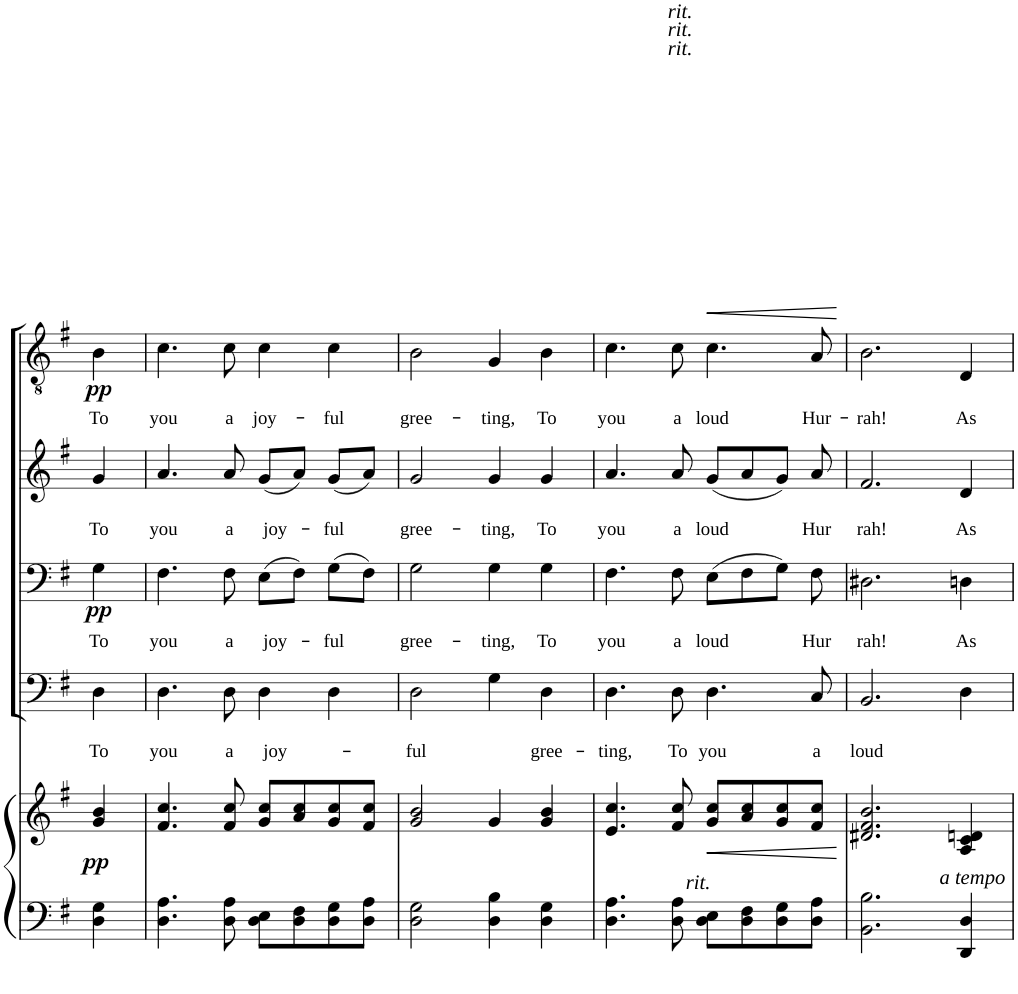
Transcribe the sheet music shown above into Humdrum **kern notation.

**kern	**kern	**dynam	**kern	**text	**kern	**text	**dynam	**kern	**text	**kern	**text	**dynam
*part5	*part5	*part5	*part4	*part4	*part3	*part3	*part3	*part2	*part2	*part1	*part1	*part1
*staff6	*staff5	*staff5/6	*staff4	*staff4	*staff3	*staff3	*staff3	*staff2	*staff2	*staff1	*staff1	*staff1
*I"Piano	*	*	*I"Bass II	*	*I"Bass I	*	*	*I"Tenor II	*	*I"Tenor I	*	*
*I'Pno	*	*	*	*	*	*	*	*	*	*	*	*
!!LO:PB:g=z
*clefF4	*clefG2	*	*clefF4	*	*clefF4	*	*	*clefG2	*	*clefGv2	*	*
*k[f#]	*k[f#]	*	*k[f#]	*	*k[f#]	*	*	*k[f#]	*	*k[f#]	*	*
*M4/4	*M4/4	*	*M4/4	*	*M4/4	*	*	*M4/4	*	*M4/4	*	*
*met(c)	*met(c)	*	*met(c)	*	*met(c)	*	*	*met(c)	*	*met(c)	*	*
=10	=10	=10	=10	=10	=10	=10	=10	=10	=10	=10	=10	=10
!	!	!LO:DY:b	!	!LO:LY:b	!	!LO:LY:b	!LO:DY:b	!	!LO:LY:b	!	!LO:LY:b	!LO:DY:b
4D\ 4G\	4g/ 4b/	pp	4D\	To	4G\	To	pp	4g/	To	4B\	To	pp
=11	=11	=11	=11	=11	=11	=11	=11	=11	=11	=11	=11	=11
!	!	!	!	!LO:LY:b	!	!LO:LY:b	!	!	!LO:LY:b	!	!LO:LY:b	!
4.D\ 4.A\	4.f#/ 4.cc/	.	4.D\	you	4.F#\	you	.	4.a/	you	4.c\	you	.
!	!	!	!	!LO:LY:b	!	!LO:LY:b	!	!	!LO:LY:b	!	!LO:LY:b	!
8D\ 8A\	8f#/ 8cc/	.	8D\	a	8F#\	a	.	8a/	a	8c\	a	.
!	!	!	!	!LO:LY:b	!	!LO:LY:b	!	!	!LO:LY:b	!	!LO:LY:b	!
8D\ 8E\L	8g/ 8cc/L	.	4D\	joy-	(8E\L	joy-	.	(8g/L	joy-	4c\	joy-	.
8D\ 8F#\	8a/ 8cc/	.	.	.	8F#\J)	.	.	8a/J)	.	.	.	.
!	!	!	!	!	!	!LO:LY:b	!	!	!LO:LY:b	!	!LO:LY:b	!
8D\ 8G\	8g/ 8cc/	.	4D\	.	(8G\L	-ful	.	(8g/L	-ful	4c\	-ful	.
8D\ 8A\J	8f#/ 8cc/J	.	.	.	8F#\J)	.	.	8a/J)	.	.	.	.
=12	=12	=12	=12	=12	=12	=12	=12	=12	=12	=12	=12	=12
!	!	!	!	!LO:LY:b	!	!LO:LY:b	!	!	!LO:LY:b	!	!LO:LY:b	!
2D\ 2G\	2g/ 2b/	.	2D\	-ful	2G\	gree-	.	2g/	gree-	2B\	gree-	.
!	!	!	!	!	!	!LO:LY:b	!	!	!LO:LY:b	!	!LO:LY:b	!
4D\ 4B\	4g/	.	4G\	.	4G\	-ting,	.	4g/	-ting,	4G/	-ting,	.
!	!	!	!	!LO:LY:b	!	!LO:LY:b	!	!	!LO:LY:b	!	!LO:LY:b	!
4D\ 4G\	4g/ 4b/	.	4D\	gree-	4G\	To	.	4g/	To	4B\	To	.
=13	=13	=13	=13	=13	=13	=13	=13	=13	=13	=13	=13	=13
!	!	!	!	!LO:LY:b	!	!LO:LY:b	!	!	!LO:LY:b	!	!LO:LY:b	!
4.D\ 4.A\	4.e/ 4.cc/	.	4.D\	-ting,	4.F#\	you	.	4.a/	you	4.c\	you	.
!	!	!	!	!LO:LY:b	!	!LO:LY:b	!	!	!LO:LY:b	!	!LO:LY:b	!
8D\ 8A\	8f#/ 8cc/	.	8D\	To	8F#\	a	.	8a/	a	8c\	a	.
!	!	!	!	!	!	!	!	!	!	!LO:TX:a:i:t=rit.	!	!
!	!	!	!	!	!	!	!	!	!	!LO:TX:a:i:t=rit.	!	!
!	!	!	!	!	!	!	!	!	!	!LO:TX:a:i:t=rit.	!	!
!LO:TX:a:i:t=rit.	!	!	!	!	!	!	!	!	!	!	!	!
!	!	!LO:HP:b	!	!LO:LY:b	!	!LO:LY:b	!	!	!LO:LY:b	!	!LO:LY:b	!LO:HP:b
8D\ 8E\L	8g/ 8cc/L	<	4.D\	you	(8E\L	loud	.	(8g/L	loud	4.c\	loud	<
8D\ 8F#\	8a/ 8cc/	.	.	.	8F#\	.	.	8a/	.	.	.	.
8D\ 8G\	8g/ 8cc/	.	.	.	8G\J)	.	.	8g/J)	.	.	.	.
!	!	!	!	!LO:LY:b	!	!LO:LY:b	!	!	!LO:LY:b	!	!LO:LY:b	!
8D\ 8A\J	8f#/ 8cc/J	.	8C/	a	8F#\	Hur	.	8a/	Hur	8A/	Hur-	.
.	.	[	.	.	.	.	.	.	.	.	.	[
=14	=14	=14	=14	=14	=14	=14	=14	=14	=14	=14	=14	=14
!	!	!	!	!LO:LY:b	!	!LO:LY:b	!	!	!LO:LY:b	!	!LO:LY:b	!
2.BB\ 2.B\	2.d#X/ 2.f#/ 2.b/	.	2.BB/	loud	2.D#X\	-rah!	.	2.f#/	-rah!	2.B\	-rah!	.
!LO:TX:a:i:t=a tempo	!	!	!	!	!	!	!	!	!	!	!	!
!	!	!	!	!	!	!LO:LY:b	!	!	!LO:LY:b	!	!LO:LY:b	!
4DD/ 4D/	4A/ 4c/ 4dn/	.	4D\	.	4Dn\	As	.	4d/	As	4D/	As	.
=	=	=	=	=	=	=	=	=	=	=	=	=
*-	*-	*-	*-	*-	*-	*-	*-	*-	*-	*-	*-	*-
